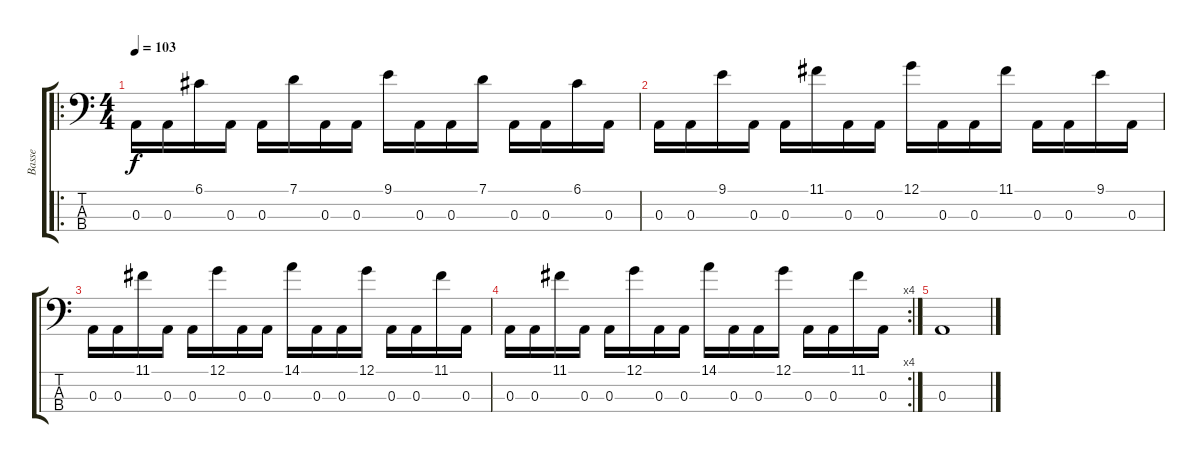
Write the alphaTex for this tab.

\track ("Basse" "Basse") {instrument electricbassfinger}
\staff {score tabs}
\tuning (G2 D2 A1 E1) {hide}
\ro
\ts (4 4)
\tempo 103
\clef f4
\ks c
0.3.16{dy f} 0.3.16 6.1.16 0.3.16 0.3.16 7.1.16 0.3.16 0.3.16 9.1.16 0.3.16 0.3.16 7.1.16 0.3.16 0.3.16 6.1.16 0.3.16 |
0.3.16 0.3.16 9.1.16 0.3.16 0.3.16 11.1.16 0.3.16 0.3.16 12.1.16 0.3.16 0.3.16 11.1.16 0.3.16 0.3.16 9.1.16 0.3.16 |
0.3.16 0.3.16 11.1.16 0.3.16 0.3.16 12.1.16 0.3.16 0.3.16 14.1.16 0.3.16 0.3.16 12.1.16 0.3.16 0.3.16 11.1.16 0.3.16 |
\rc 4
0.3.16 0.3.16 11.1.16 0.3.16 0.3.16 12.1.16 0.3.16 0.3.16 14.1.16 0.3.16 0.3.16 12.1.16 0.3.16 0.3.16 11.1.16 0.3.16 |
0.3.1
